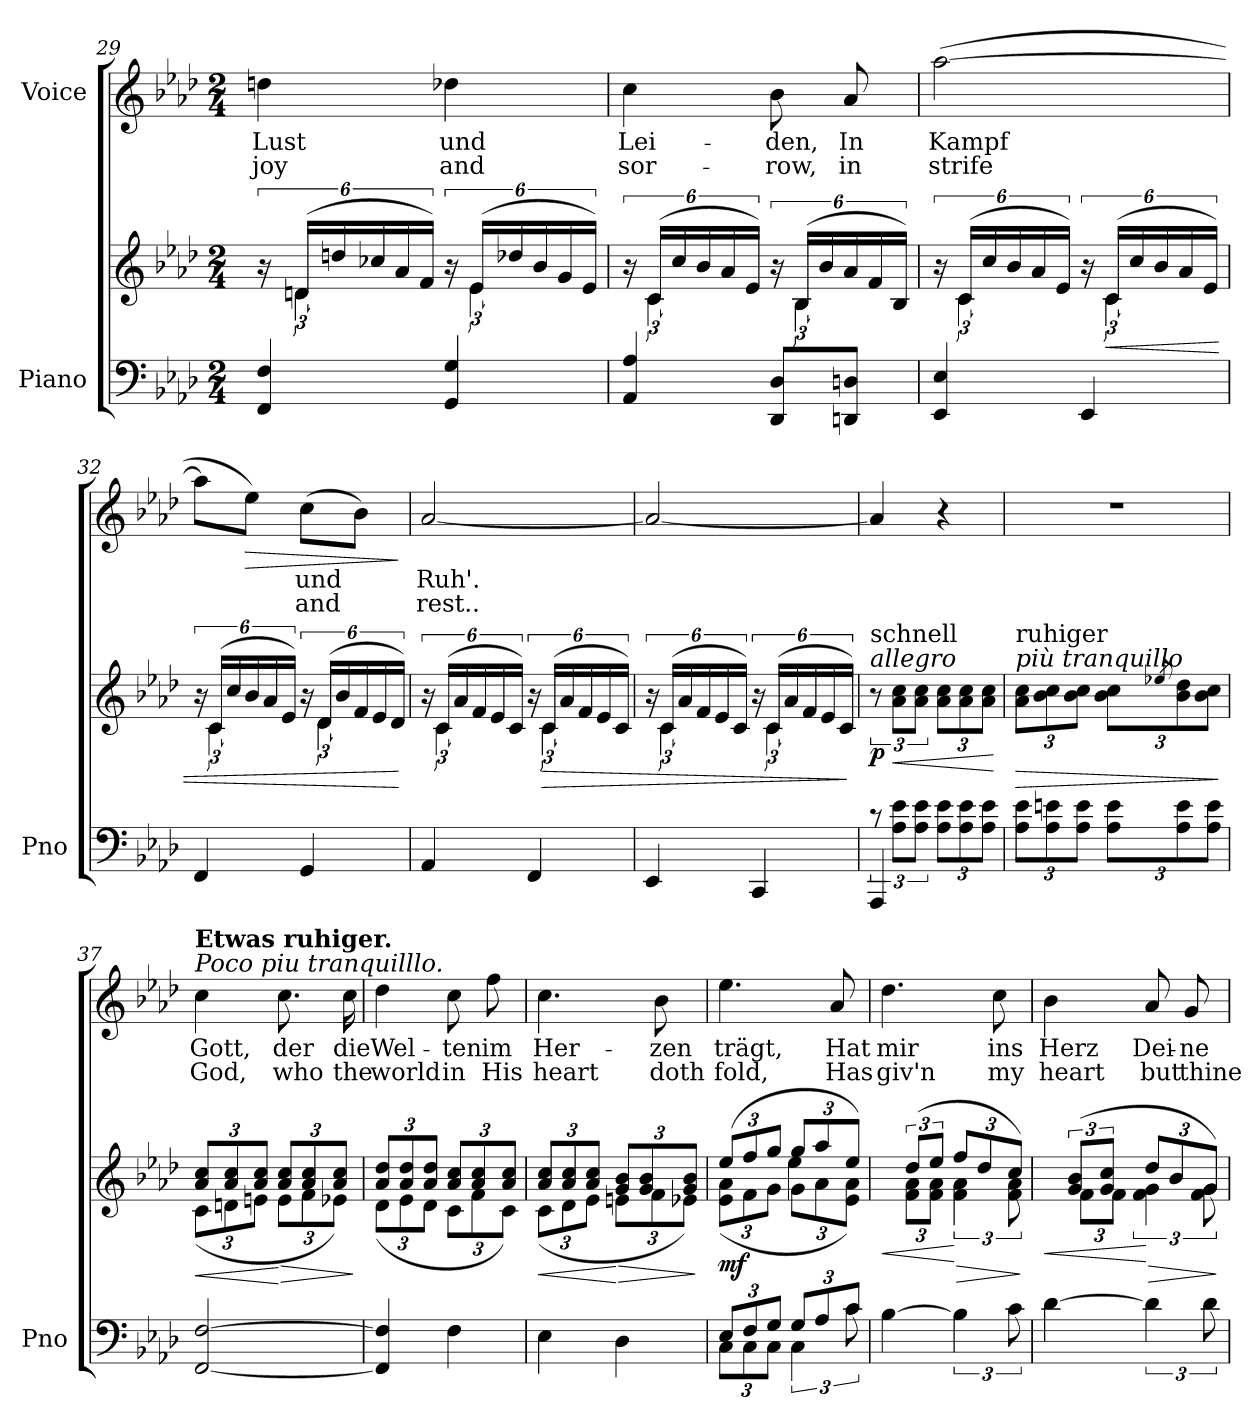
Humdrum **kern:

**kern	**kern	**dynam	**kern	**text	**text	**dynam
*part2	*part2	*part2	*part1	*part1	*part1	*part1
*staff3	*staff2	*staff2/3	*staff1	*staff1	*staff1	*staff1
*I"Piano	*	*	*I"Voice	*	*	*
*I'Pno	*	*	*	*	*	*
!!LO:LB:g=z
*clefF4	*clefG2	*	*clefG2	*	*	*
*k[b-e-a-d-]	*k[b-e-a-d-]	*	*k[b-e-a-d-]	*	*	*
*M2/4	*M2/4	*	*M2/4	*	*	*
=29	=29	=29	=29	=29	=29	=29
*	*^	*	*	*	*	*
!	!	!	!	!	!LO:LY:b	!LO:LY:b	!
4FF/ 4F/	24r	24ryy	.	4ddn\	Lust	joy	.
.	(<24dn/LL	6d\	.	.	.	.	.
.	24ddn/	.	.	.	.	.	.
.	24cc-X/	.	.	.	.	.	.
.	24a-/	.	.	.	.	.	.
.	24f/JJ)	24ryy	.	.	.	.	.
!	!	!	!	!	!LO:LY:b	!LO:LY:b	!
4GG/ 4G/	24r	24ryy	.	4dd-X\	und	and	.
.	(<24e-/LL	6e-\	.	.	.	.	.
.	24dd-X/	.	.	.	.	.	.
.	24b-/	.	.	.	.	.	.
.	24g/	.	.	.	.	.	.
.	24e-/JJ)	24ryy	.	.	.	.	.
=30	=30	=30	=30	=30	=30	=30	=30
!	!	!	!	!	!LO:LY:b	!LO:LY:b	!
4AA-/ 4A-/	24r	24ryy	.	4cc\	Lei-	sor-	.
.	(<24c/LL	6c\	.	.	.	.	.
.	24cc/	.	.	.	.	.	.
.	24b-/	.	.	.	.	.	.
.	24a-/	.	.	.	.	.	.
.	24e-/JJ)	24ryy	.	.	.	.	.
!	!	!	!	!	!LO:LY:b	!LO:LY:b	!
8DD-/ 8D-/L	24r	24ryy	.	8b-\	-den,	-row,	.
.	(<24B-/LL	6B-\	.	.	.	.	.
.	24b-/	.	.	.	.	.	.
!	!	!	!	!	!LO:LY:b	!LO:LY:b	!
8DDn/ 8Dn/J	24a-/	.	.	8a-/	In	in	.
.	24f/	.	.	.	.	.	.
.	24B-/JJ)	24ryy	.	.	.	.	.
=31	=31	=31	=31	=31	=31	=31	=31
!	!	!	!	!	!LO:LY:b	!LO:LY:b	!
4EE-/ 4E-/	24r	24ryy	.	([2aa-\	Kampf	strife	.
.	(<24c/LL	6c\	.	.	.	.	.
.	24cc/	.	.	.	.	.	.
.	24b-/	.	.	.	.	.	.
.	24a-/	.	.	.	.	.	.
.	24e-/JJ)	24ryy	.	.	.	.	.
4EE-/	24r	24ryy	.	.	.	.	.
!	!	!	!LO:HP:b	!	!	!	!
.	(<24c/LL	6c\	<	.	.	.	.
.	24cc/	.	.	.	.	.	.
.	24b-/	.	.	.	.	.	.
.	24a-/	.	.	.	.	.	.
.	24e-/JJ)	24ryy	.	.	.	.	.
!!LO:LB:g=z
=32	=32	=32	=32	=32	=32	=32	=32
4FF/	24r	24ryy	.	8aa-\L]	.	.	.
.	(<24c/LL	6c\	.	.	.	.	.
.	24cc/	.	.	.	.	.	.
!	!	!	!	!	!	!	!LO:HP:b
.	24b-/	.	.	8ee-\J)	.	.	>
.	24a-/	.	.	.	.	.	.
.	24e-/JJ)	24ryy	.	.	.	.	.
!	!	!	!	!	!LO:LY:b	!LO:LY:b	!
4GG/	24r	24ryy	.	(8cc\L	und	and	.
.	(<24d-/LL	6d-\	.	.	.	.	.
.	24b-/	.	.	.	.	.	.
.	24f/	.	.	8b-\J)	.	.	.
.	24e-/	.	.	.	.	.	.
.	24d-/JJ)	24ryy	.	.	.	.	.
*	*v	*v	*	*	*	*	*
.	.	[	.	.	.	]
!!LO:LB:g=z
=33	=33	=33	=33	=33	=33	=33
*	*^	*	*	*	*	*
!	!	!	!	!	!LO:LY:b	!LO:LY:b	!
4AA-/	24r	24ryy	.	[2a-/	Ruh'.	rest..	.
.	(<24c/LL	6c\	.	.	.	.	.
.	24a-/	.	.	.	.	.	.
.	24f/	.	.	.	.	.	.
.	24e-/	.	.	.	.	.	.
.	24c/JJ)	24ryy	.	.	.	.	.
4FF/	24r	24ryy	.	.	.	.	.
!	!	!	!LO:HP:b	!	!	!	!
.	(<24c/LL	6c\	>	.	.	.	.
.	24a-/	.	.	.	.	.	.
.	24f/	.	.	.	.	.	.
.	24e-/	.	.	.	.	.	.
.	24c/JJ)	24ryy	.	.	.	.	.
=34	=34	=34	=34	=34	=34	=34	=34
4EE-/	24r	24ryy	.	2a-/_	.	.	.
.	(<24c/LL	6c\	.	.	.	.	.
.	24a-/	.	.	.	.	.	.
.	24f/	.	.	.	.	.	.
.	24e-/	.	.	.	.	.	.
.	24c/JJ)	24ryy	.	.	.	.	.
4CC/	24r	24ryy	.	.	.	.	.
.	(<24c/LL	6c\	.	.	.	.	.
.	24a-/	.	.	.	.	.	.
.	24f/	.	.	.	.	.	.
.	24e-/	.	.	.	.	.	.
.	24c/JJ)	24ryy	.	.	.	.	.
*	*v	*v	*	*	*	*	*
.	.	]	.	.	.	.
=35	=35	=35	=35	=35	=35	=35
*^	*	*	*	*	*	*
!	!	!LO:TX:a:i:t=allegro	!	!	!	!	!
!	!	!LO:TX:a:t=schnell	!	!	!	!	!
!	!	!	!LO:DY:b	!	!	!	!
12r	4AAA-/	12r	p	4a-/]	.	.	.
!	!	!	!LO:HP:b	!	!	!	!
12A-\ 12e-\L	.	12a-\ 12cc\L	<	.	.	.	.
12A-\ 12e-\J	.	12a-\ 12cc\J	.	.	.	.	.
*Xbrackettup	*	*	*	*	*	*	*
12A-\ 12e-\L	4ryy	12a-\ 12cc\L	.	4r	.	.	.
12A-\ 12e-\	.	12a-\ 12cc\	.	.	.	.	.
12A-\ 12e-\J	.	12a-\ 12cc\J	.	.	.	.	.
*v	*v	*	*	*	*	*	*
.	.	[	.	.	.	.
=36	=36	=36	=36	=36	=36	=36
*	*Xbrackettup	*	*	*	*	*
!	!LO:TX:a:i:t=più tranquillo	!	!	!	!	!
!	!LO:TX:a:t=ruhiger	!	!	!	!	!
!	!	!LO:HP:b	!	!	!	!
12A-\ 12e-\L	12a-\ 12cc\L	>	2r	.	.	.
12A-\ 12en\	12b-\ 12cc\	.	.	.	.	.
12A-\ 12e\J	12b-\ 12cc\J	.	.	.	.	.
12A-\ 12e\L	12b-\ 12cc\L	.	.	.	.	.
.	8qee-X/	.	.	.	.	.
12A-\ 12e\	12b-\ 12dd-\	.	.	.	.	.
12A-\ 12e\J	12b-\ 12cc\J	.	.	.	.	.
.	.	]	.	.	.	.
!!LO:LB:g=z
=37	=37	=37	=37	=37	=37	=37
!	!	!	!LO:TX:a:i:t=Poco piu tranquilllo.	!	!	!
!	!	!	!LO:TX:a:B:t=Etwas ruhiger.	!	!	!
!	!	!LO:HP:b	!	!LO:LY:b	!LO:LY:b	!
*	*^	*	*	*	*	*
[2FF/ [2F/	12a-/ 12cc/L	(12c\L	<	4cc\	Gott,	God,	.
.	12a-/ 12cc/	12dn\	.	.	.	.	.
.	12a-/ 12cc/J	12en\J	.	.	.	.	.
!	!	!	!LO:HP:n=1:b	!	!LO:LY:b	!LO:LY:b	!
.	12a-/ 12cc/L	12e\L	[ >	8.cc\	der	who	.
.	12a-/ 12cc/	12f\	.	.	.	.	.
.	12a-/ 12cc/J	12e-X\J)	.	.	.	.	.
!	!	!	!	!	!LO:LY:b	!LO:LY:b	!
.	.	.	.	16cc\	die	the	.
*	*v	*v	*	*	*	*	*
.	.	]	.	.	.	.
=38	=38	=38	=38	=38	=38	=38
*	*^	*	*	*	*	*
!	!	!	!	!	!LO:LY:b	!LO:LY:b	!
4FF/] 4F/]	12a-/ 12dd-/L	(12d-\L	.	4dd-\	Wel-	world	.
.	12a-/ 12dd-/	12e-\	.	.	.	.	.
.	12a-/ 12dd-/J	12d-\J	.	.	.	.	.
!	!	!	!	!	!LO:LY:b	!LO:LY:b	!
4F\	12a-/ 12cc/L	12c\L	.	8cc\	-ten	in	.
.	12a-/ 12cc/	12f\	.	.	.	.	.
!	!	!	!	!	!LO:LY:b	!LO:LY:b	!
.	.	.	.	8ff\	im	His	.
.	12a-/ 12cc/J	12c\J)	.	.	.	.	.
=39	=39	=39	=39	=39	=39	=39	=39
!	!	!	!LO:HP:b	!	!LO:LY:b	!LO:LY:b	!
4E-\	12a-/ 12cc/L	(12c\L	<	4.cc\	Her-	heart	.
.	12a-/ 12cc/	12d-\	.	.	.	.	.
.	12a-/ 12cc/J	12e-\J	.	.	.	.	.
!	!	!	!LO:HP:n=1:b	!	!	!	!
4D-\	12g/ 12b-/L	12en\L	[ >	.	.	.	.
.	12g/ 12b-/	12f\	.	.	.	.	.
!	!	!	!	!	!LO:LY:b	!LO:LY:b	!
.	.	.	.	8b-\	-zen	doth	.
.	12g/ 12b-/J	12e-X\J)	.	.	.	.	.
*	*v	*v	*	*	*	*	*
.	.	]	.	.	.	.
=40	=40	=40	=40	=40	=40	=40
*^	*^	*	*	*	*	*
*	*	*	*^	*	*	*	*	*
!	!	!	!	!	!LO:DY:b	!	!LO:LY:b	!LO:LY:b	!
12E-/L	12C\L	(12ee-/L	(12e-\ 12a-\L	4ryy	mf	4.ee-\	trägt,	fold,	.
12F/	12C\	12ff/	12f\	.	.	.	.	.	.
12G/J	12C\J	12gg/J	12g\J	.	.	.	.	.	.
*	*brackettup	*	*	*	*	*	*	*	*
12G/L	6C\	12gg/L	12g\L	4ee-\	.	.	.	.	.
12A-/	.	12aa-/	12a-\	.	.	.	.	.	.
!	!	!	!	!	!	!	!LO:LY:b	!LO:LY:b	!
.	.	.	.	.	.	8a-/	Hat	Has	.
12c/J	12c\	12ee-/J)	12e-\ 12a-\J)	.	.	.	.	.	.
*v	*v	*	*	*	*	*	*	*	*
*	*v	*v	*v	*	*	*	*	*
=41	=41	=41	=41	=41	=41	=41
*	*brackettup	*	*	*	*	*
*^	*^	*	*	*	*	*
!	!	!	!	!LO:HP:b	!	!LO:LY:b	!LO:LY:b	!
*v	*v	*	*	*	*	*	*	*
[4B-\	12ryy	12ryy	<	4.dd-\	mir	giv'n	.
.	(12dd-/L	12f\ 12a-\L	.	.	.	.	.
.	12ee-/J	12f\ 12a-\J	.	.	.	.	.
*	*Xbrackettup	*	*	*	*	*	*
!	!	!	!LO:HP:n=1:b	!	!	!	!
*	*	*brackettup	*	*	*	*	*
6B-\]	12ff/L	6f\ 6a-\	[ >	.	.	.	.
.	12dd-/	.	.	.	.	.	.
!	!	!	!	!	!LO:LY:b	!LO:LY:b	!
.	.	.	.	8cc\	ins	my	.
12c\	12cc/J)	12f\ 12a-\	.	.	.	.	.
*	*v	*v	*	*	*	*	*
.	.	]	.	.	.	.
=42	=42	=42	=42	=42	=42	=42
!	!	!LO:HP:b	!	!LO:LY:b	!LO:LY:b	!
*	*^	*	*	*	*	*
[4d-\	12ryy	12ryy	<	4b-\	Herz	heart	.
.	(12g/ 12b-/L	12f\L	.	.	.	.	.
.	12g/ 12cc/J	12f\J	.	.	.	.	.
*	*Xbrackettup	*	*	*	*	*	*
!	!	!	!LO:HP:n=1:b	!	!	!	!
*	*	*brackettup	*	*	*	*	*
!	!	!	!	!	!LO:LY:b	!LO:LY:b	!
6d-\]	12dd-/L	6f\ 6g\	[ >	8a-/	Dei-	but	.
.	12b-/	.	.	.	.	.	.
!	!	!	!	!	!LO:LY:b	!LO:LY:b	!
.	.	.	.	8g/	-ne	thine	.
12d-\	12g/J)	12f\ 12g\	.	.	.	.	.
*	*v	*v	*	*	*	*	*
.	.	]	.	.	.	.
=	=	=	=	=	=	=
*-	*-	*-	*-	*-	*-	*-
